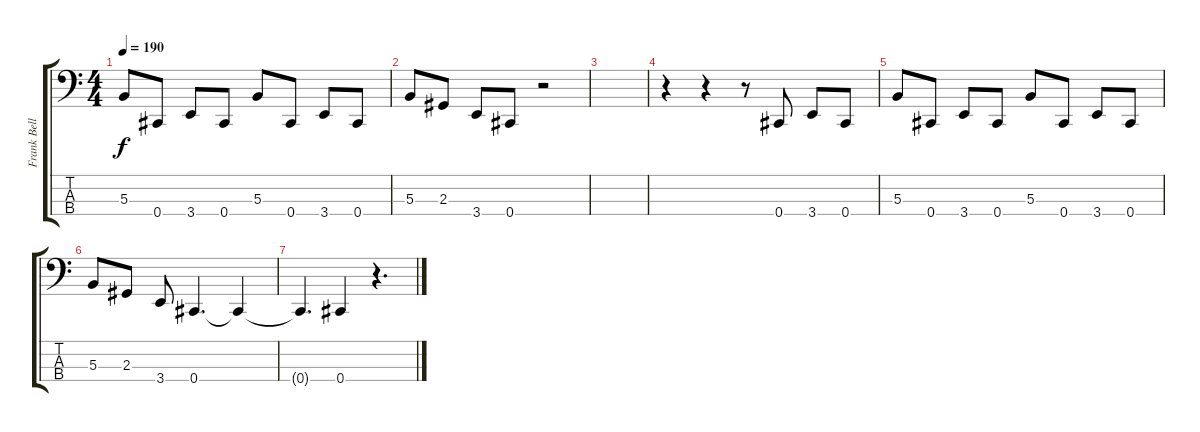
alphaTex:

\track ("Frank Bello" "Frank Bell") {instrument electricbasspick}
\staff {score tabs}
\tuning (E2 B1 Gb1 Db1) {hide}
\ts (4 4)
\tempo 190
\clef f4
\ks c
5.3.8{dy f} 0.4.8 3.4.8 0.4.8 5.3.8 0.4.8 3.4.8 0.4.8 |
5.3.8 2.3.8 3.4.8 0.4.8 r.2 |
|
r.4 r.4 r.8 0.4.8 3.4.8 0.4.8 |
5.3.8 0.4.8 3.4.8 0.4.8 5.3.8 0.4.8 3.4.8 0.4.8 |
5.3.8 2.3.8 3.4.8 0.4.4{d} 0.4{t}.4 |
0.4{t}.4{d} 0.4.4 r.4{d}
